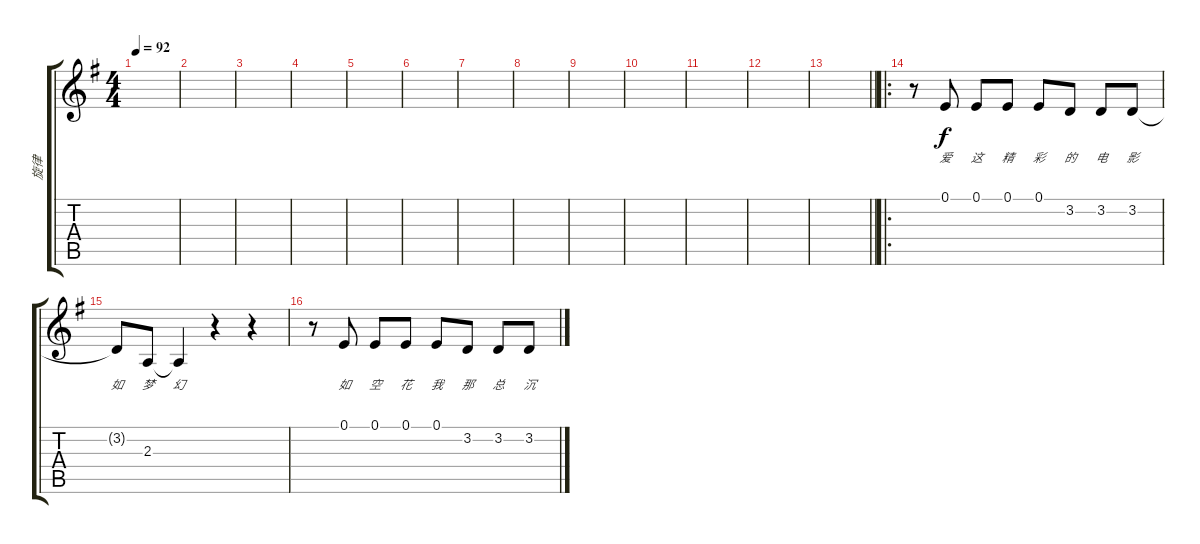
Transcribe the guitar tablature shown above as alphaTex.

\track ("旋律" "旋律") {instrument acousticgrandpiano}
\staff {score tabs}
\tuning (E4 B3 G3 D3 A2 E2) {hide}
\ts (4 4)
\tempo 92
\clef g2
\ks g
|
|
|
|
|
|
|
|
|
|
|
|
\barLineRight lightlight
|
\ro
r.8 0.1.8{lyrics (0 "爱") lyrics (1 "") lyrics (2 "") lyrics (3 "") lyrics (4 "")} 0.1.8{lyrics (0 "这") lyrics (1 "") lyrics (2 "") lyrics (3 "") lyrics (4 "")} 0.1.8{lyrics (0 "精") lyrics (1 "") lyrics (2 "") lyrics (3 "") lyrics (4 "")} 0.1.8{lyrics (0 "彩") lyrics (1 "") lyrics (2 "") lyrics (3 "") lyrics (4 "")} 3.2.8{lyrics (0 "的") lyrics (1 "") lyrics (2 "") lyrics (3 "") lyrics (4 "")} 3.2.8{lyrics (0 "电") lyrics (1 "") lyrics (2 "") lyrics (3 "") lyrics (4 "")} 3.2.8{lyrics (0 "影") lyrics (1 "") lyrics (2 "") lyrics (3 "") lyrics (4 "")} |
3.2{t}.8{lyrics (0 "如") lyrics (1 "") lyrics (2 "") lyrics (3 "") lyrics (4 "")} 2.3.8{lyrics (0 "梦") lyrics (1 "") lyrics (2 "") lyrics (3 "") lyrics (4 "")} 2.3{t}.4{lyrics (0 "幻") lyrics (1 "") lyrics (2 "") lyrics (3 "") lyrics (4 "")} r.4 r.4 |
r.8 0.1.8{lyrics (0 "如") lyrics (1 "") lyrics (2 "") lyrics (3 "") lyrics (4 "")} 0.1.8{lyrics (0 "空") lyrics (1 "") lyrics (2 "") lyrics (3 "") lyrics (4 "")} 0.1.8{lyrics (0 "花") lyrics (1 "") lyrics (2 "") lyrics (3 "") lyrics (4 "")} 0.1.8{lyrics (0 "我") lyrics (1 "") lyrics (2 "") lyrics (3 "") lyrics (4 "")} 3.2.8{lyrics (0 "那") lyrics (1 "") lyrics (2 "") lyrics (3 "") lyrics (4 "")} 3.2.8{lyrics (0 "总") lyrics (1 "") lyrics (2 "") lyrics (3 "") lyrics (4 "")} 3.2.8{lyrics (0 "沉") lyrics (1 "") lyrics (2 "") lyrics (3 "") lyrics (4 "")}
